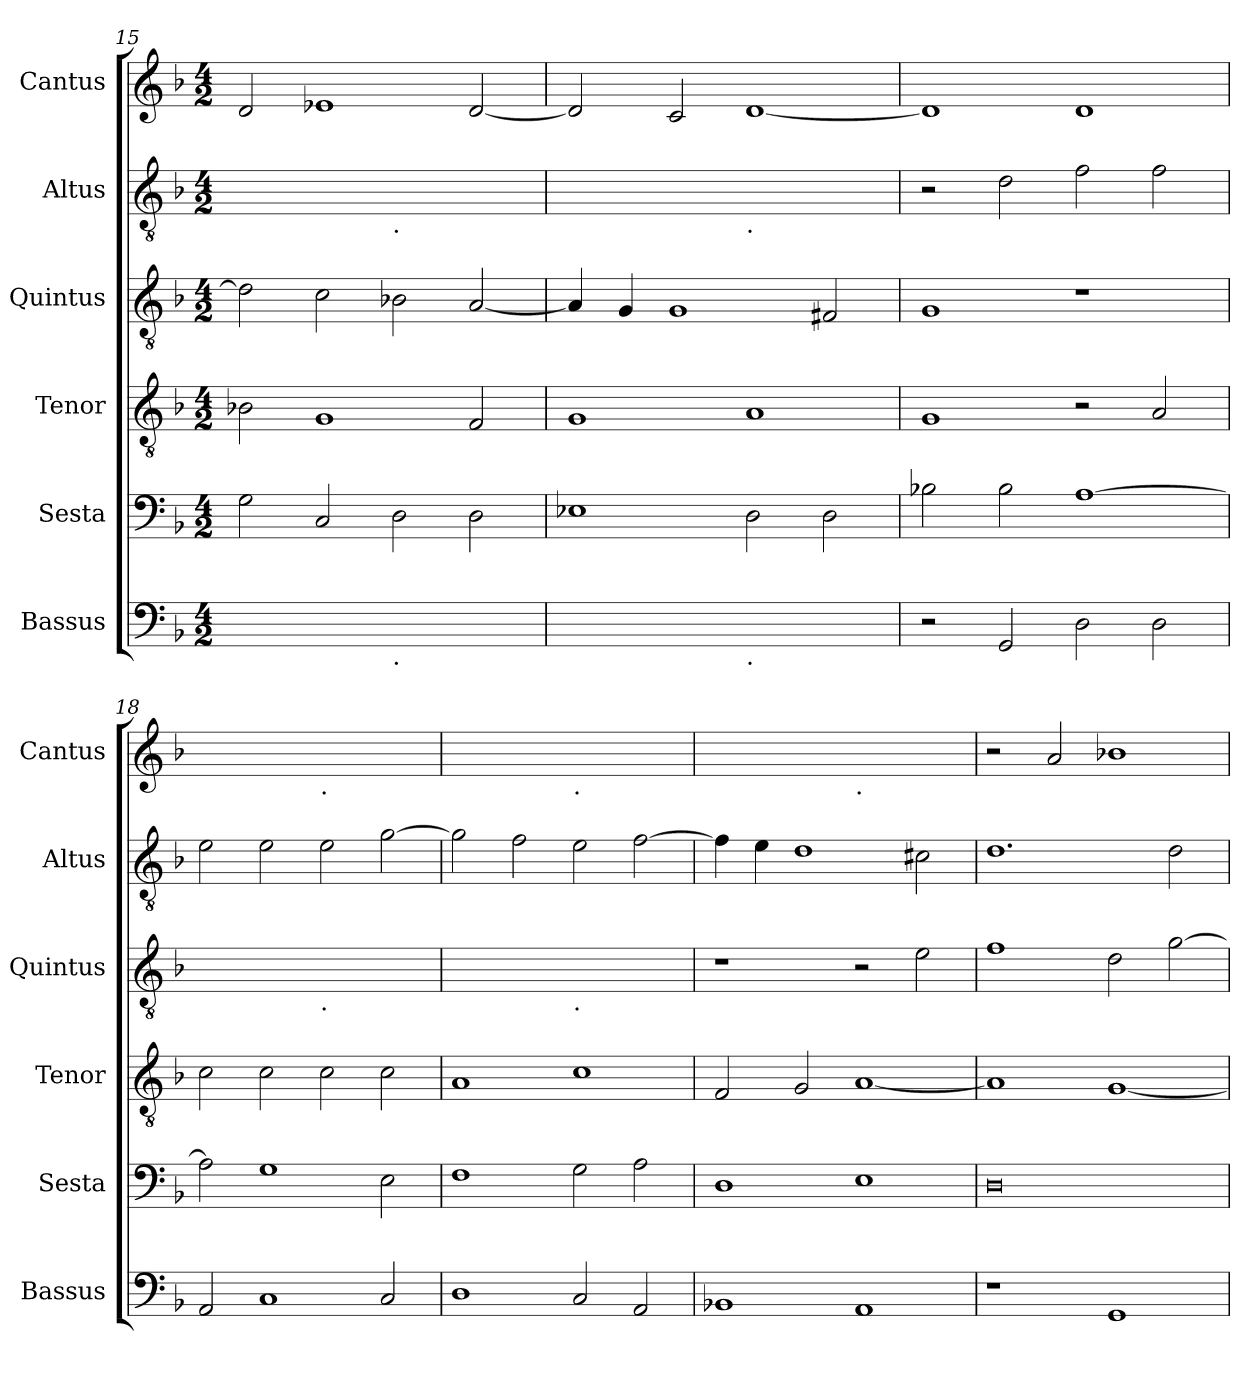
**kern	**kern	**kern	**kern	**kern	**kern
*part6	*part5	*part4	*part3	*part2	*part1
*staff6	*staff5	*staff4	*staff3	*staff2	*staff1
*I"Bassus	*I"Sesta	*I"Tenor	*I"Quintus	*I"Altus	*I"Cantus
*I'Bassus	*I'Sesta	*I'Tenor	*I'Quintus	*I'Altus	*I'Cantus
*clefF4	*clefF4	*clefGv2	*clefGv2	*clefGv2	*clefG2
*k[b-]	*k[b-]	*k[b-]	*k[b-]	*k[b-]	*k[b-]
*F:	*F:	*F:	*F:	*F:	*F:
*M4/2	*M4/2	*M4/2	*M4/2	*M4/2	*M4/2
=15	=15	=15	=15	=15	=15
*^	*	*	*	*^	*
0ryy	1ryy	2G\	2B-X\	2d\]	0ryy	1ryy	2d/
.	.	2C/	1G	2c\	.	.	1e-X
!	!	!	!	!	!	!LO:TX:b:t=.	!
!	!LO:TX:b:t=.	!	!	!	!	!	!
.	1ryy	2D\	.	2B-X\	.	1ryy	.
.	.	2D\	2F/	[2A/	.	.	[2d/
=16	=16	=16	=16	=16	=16	=16	=16
0ryy	1ryy	1E-X	1G	4A/]	0ryy	1ryy	2d/]
.	.	.	.	4G/	.	.	.
.	.	.	.	1G	.	.	2c/
!	!	!	!	!	!	!LO:TX:b:t=.	!
!	!LO:TX:b:t=.	!	!	!	!	!	!
.	1ryy	2D\	1A	.	.	1ryy	[1d
.	.	2D\	.	2F#X/	.	.	.
*v	*v	*	*	*	*v	*v	*
=17	=17	=17	=17	=17	=17
2r	2B-X\	1G	1G	2r	1d]
2GG/	2B-\	.	.	2d\	.
2D\	[1A	2r	1r	2f\	1d
2D\	.	2A/	.	2f\	.
=18	=18	=18	=18	=18	=18
*	*	*	*^	*	*^
2AA/	2A\]	2c\	0ryy	1ryy	2e\	0ryy	1ryy
1C	1G	2c\	.	.	2e\	.	.
!	!	!	!	!	!	!	!LO:TX:b:t=.
!	!	!	!	!LO:TX:b:t=.	!	!	!
.	.	2c\	.	1ryy	2e\	.	1ryy
2C/	2E\	2c\	.	.	[2g\	.	.
=19	=19	=19	=19	=19	=19	=19	=19
1D	1F	1A	0ryy	1ryy	2g\]	0ryy	1ryy
.	.	.	.	.	2f\	.	.
!	!	!	!	!	!	!	!LO:TX:b:t=.
!	!	!	!	!LO:TX:b:t=.	!	!	!
2C/	2G\	1c	.	1ryy	2e\	.	1ryy
2AA/	2A\	.	.	.	[2f\	.	.
*	*	*	*v	*v	*	*	*
=20	=20	=20	=20	=20	=20	=20
1BB-X	1D	2F/	1r	4f\]	0ryy	1ryy
.	.	.	.	4e\	.	.
.	.	2G/	.	1d	.	.
!	!	!	!	!	!	!LO:TX:b:t=.
1AA	1E	[1A	2r	.	.	1ryy
.	.	.	2e\	2c#X\	.	.
*	*	*	*	*	*v	*v
=21	=21	=21	=21	=21	=21
1r	0D	1A]	1f	1.d	2r
.	.	.	.	.	2a/
1GG	.	[1G	2d\	.	1b-X
.	.	.	[2g\	2d\	.
=	=	=	=	=	=
*-	*-	*-	*-	*-	*-
